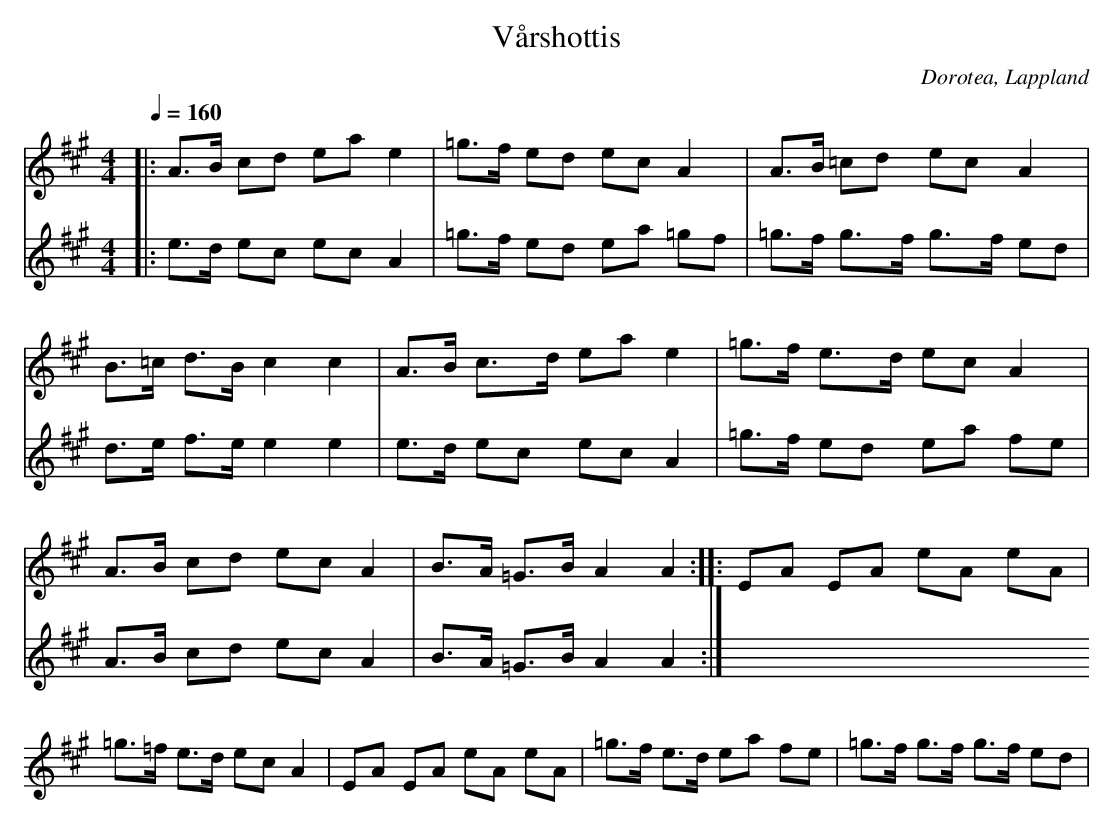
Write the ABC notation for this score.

X:1
T:Vårshottis
O:Dorotea, Lappland
M:4/4
L:1/16
Q:1/4=160
K:A
V:1
|: A3B c2d2 e2a2 e4 | =g3f e2d2 e2c2 A4 | A3B =c2d2 e2c2 A4 |B3=c d3B c4 c4  | A3B c3d e2a2 e4 | =g3f e3d e2c2 A4 | A3B c2d2 e2c2 A4 |B3A =G3B A4 A4:||:E2A2 E2A2 e2A2 e2A2 |=g3=f e3d e2c2 A4 |E2A2 E2A2 e2A2 e2A2 |=g3f e3d e2a2 f2e2 | =g3f g3f g3f e2d2 |
V:2
|:  e3d e2c2  e2c2 A4 | =g3f e2d2 e2a2 =g2f2 | =g3f g3f g3f e2d2 |d3e f3e e4 e4  |e3d e2c2 e2c2 A4 | =g3f e2d2 e2a2 f2e2 |A3B c2d2 e2c2 A4  |B3A =G3B A4 A4 :|
